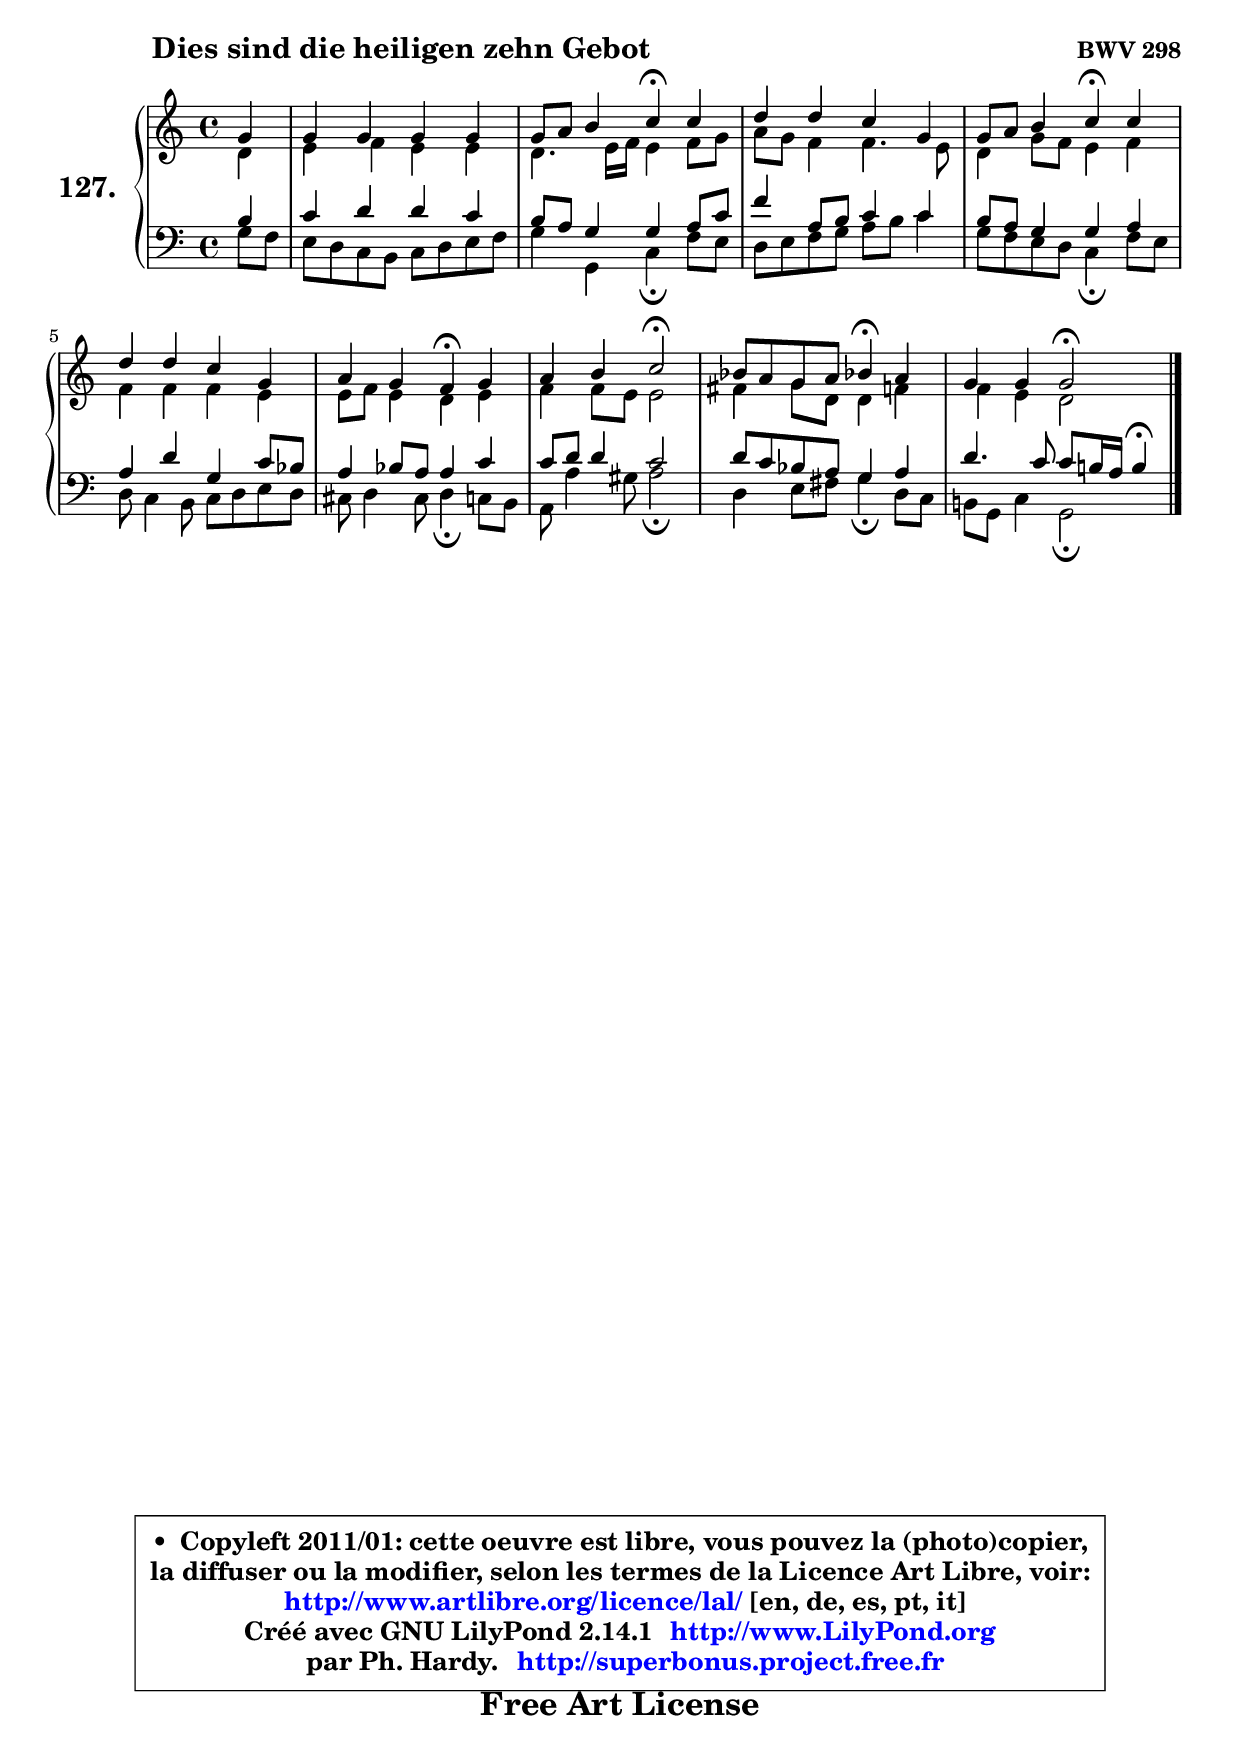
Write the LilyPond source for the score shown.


\version "2.14.1"

    \paper {
%	system-system-spacing #'padding = #0.1
%	score-system-spacing #'padding = #0.1
%	ragged-bottom = ##f
%	ragged-last-bottom = ##f
	}

    \header {
      opus = \markup { \bold "BWV 298" }
      piece = \markup { \hspace #9 \fontsize #2 \bold "Dies sind die heiligen zehn Gebot" }
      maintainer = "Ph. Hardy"
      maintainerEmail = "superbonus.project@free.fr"
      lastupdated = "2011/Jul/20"
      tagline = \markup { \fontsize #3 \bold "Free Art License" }
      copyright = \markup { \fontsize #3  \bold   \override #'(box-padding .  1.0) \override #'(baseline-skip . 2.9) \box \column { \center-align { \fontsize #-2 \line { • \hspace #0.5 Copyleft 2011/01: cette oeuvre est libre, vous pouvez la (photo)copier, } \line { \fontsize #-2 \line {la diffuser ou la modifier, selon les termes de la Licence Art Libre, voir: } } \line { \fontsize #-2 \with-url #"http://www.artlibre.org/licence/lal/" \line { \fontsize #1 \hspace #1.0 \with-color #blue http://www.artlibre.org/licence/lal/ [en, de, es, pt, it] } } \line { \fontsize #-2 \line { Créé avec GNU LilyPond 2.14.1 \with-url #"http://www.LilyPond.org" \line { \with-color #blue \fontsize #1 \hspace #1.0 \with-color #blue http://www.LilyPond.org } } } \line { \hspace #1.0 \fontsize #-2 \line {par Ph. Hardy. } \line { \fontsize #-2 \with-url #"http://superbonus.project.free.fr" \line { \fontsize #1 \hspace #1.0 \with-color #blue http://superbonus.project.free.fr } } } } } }

	  }

  guidemidi = {
        r4 |
        R1 |
        r2 \tempo 4 = 30 r4 \tempo 4 = 78 r4 |
        R1 |
        r2 \tempo 4 = 30 r4 \tempo 4 = 78 r4 |
        R1 |
        r2 \tempo 4 = 30 r4 \tempo 4 = 78 r4 |
        r2 \tempo 4 = 34 r2 \tempo 4 = 78 |
        r2 \tempo 4 = 30 r4 \tempo 4 = 78 r4 |
        r2 \tempo 4 = 34 r2 |
	}

  upper = {
\displayLilyMusic \transpose c c {
	\time 4/4
	\key c \major
	\clef treble
	\partial 4
	\voiceOne
	<< { 
	% SOPRANO
	\set Voice.midiInstrument = "acoustic grand"
	\relative c'' {
        g4 |
        g4 g g g |
        g8 a b4 c\fermata c |
        d4 d c g |
        g8 a b4 c\fermata c |
        d4 d c g |
        a4 g f\fermata g |
        a4 b c2\fermata |
        bes8 a g a bes!4\fermata a |
        g4 g4 g2\fermata |
        \bar "|."
	} % fin de relative
	}

	\context Voice="1" { \voiceTwo 
	% ALTO
	\set Voice.midiInstrument = "acoustic grand"
	\relative c' {
        d4 |
        e4 f e e |
        d4. e16 f e4 f8 g |
        a8 g f4 f4. e8 |
        d4 g8 f e4 f |
        f4 f f e |
        e8 f e4 d e |
        f4 f8 e e2 |
        fis4 g8 d d4 f |
        f4 e d2 |
        \bar "|."
	} % fin de relative
	\oneVoice
	} >>
}
	}

    lower = {
\transpose c c {
	\time 4/4
	\key c \major
	\clef bass
	\partial 4
	\voiceOne
	<< { 
	% TENOR
	\set Voice.midiInstrument = "acoustic grand"
	\relative c' {
        b4 |
        c4 d d c |
        b8 a g4 g a8 c |
        f4 a,8 b c4 c |
        b8 a g4 g a |
        a4 d g, c8 bes |
        a4 bes8 a a4 c |
        c8 d d4 c2 |
        d8 c bes a g4 a |
        d4. c8 c b!16 a b4\fermata
        \bar "|."
	} % fin de relative
	}
	\context Voice="1" { \voiceTwo 
	% BASS
	\set Voice.midiInstrument = "acoustic grand"
	\relative c' {
        g8 f8 |
        e8 d c b c d e f |
        g4 g, c\fermata f8 e |
        d8 e f g a b c4 |
        g8 f e d c4\fermata f8 e8 |
        d8 c4 b8 c d e d |
        cis8 d4 cis8 d4\fermata c8 b |
        a8 a'4 gis8 a2\fermata |
        d,4 e8 fis g4\fermata d8 c |
        b!8 g c4 g2\fermata |
        \bar "|."
	} % fin de relative
	\oneVoice
	} >>
}
	}


    \score { 

	\new PianoStaff <<
	\set PianoStaff.instrumentName = \markup { \bold \huge "127." }
	\new Staff = "upper" \upper
	\new Staff = "lower" \lower
	>>

    \layout {
%	ragged-last = ##f
	   }

         } % fin de score

  \score {
    \unfoldRepeats { << \guidemidi \upper \lower >> }
    \midi {
    \context {
     \Staff
      \remove "Staff_performer"
               }

     \context {
      \Voice
       \consists "Staff_performer"
                }

     \context { 
      \Score
      tempoWholesPerMinute = #(ly:make-moment 78 4)
		}
	    }
	}


